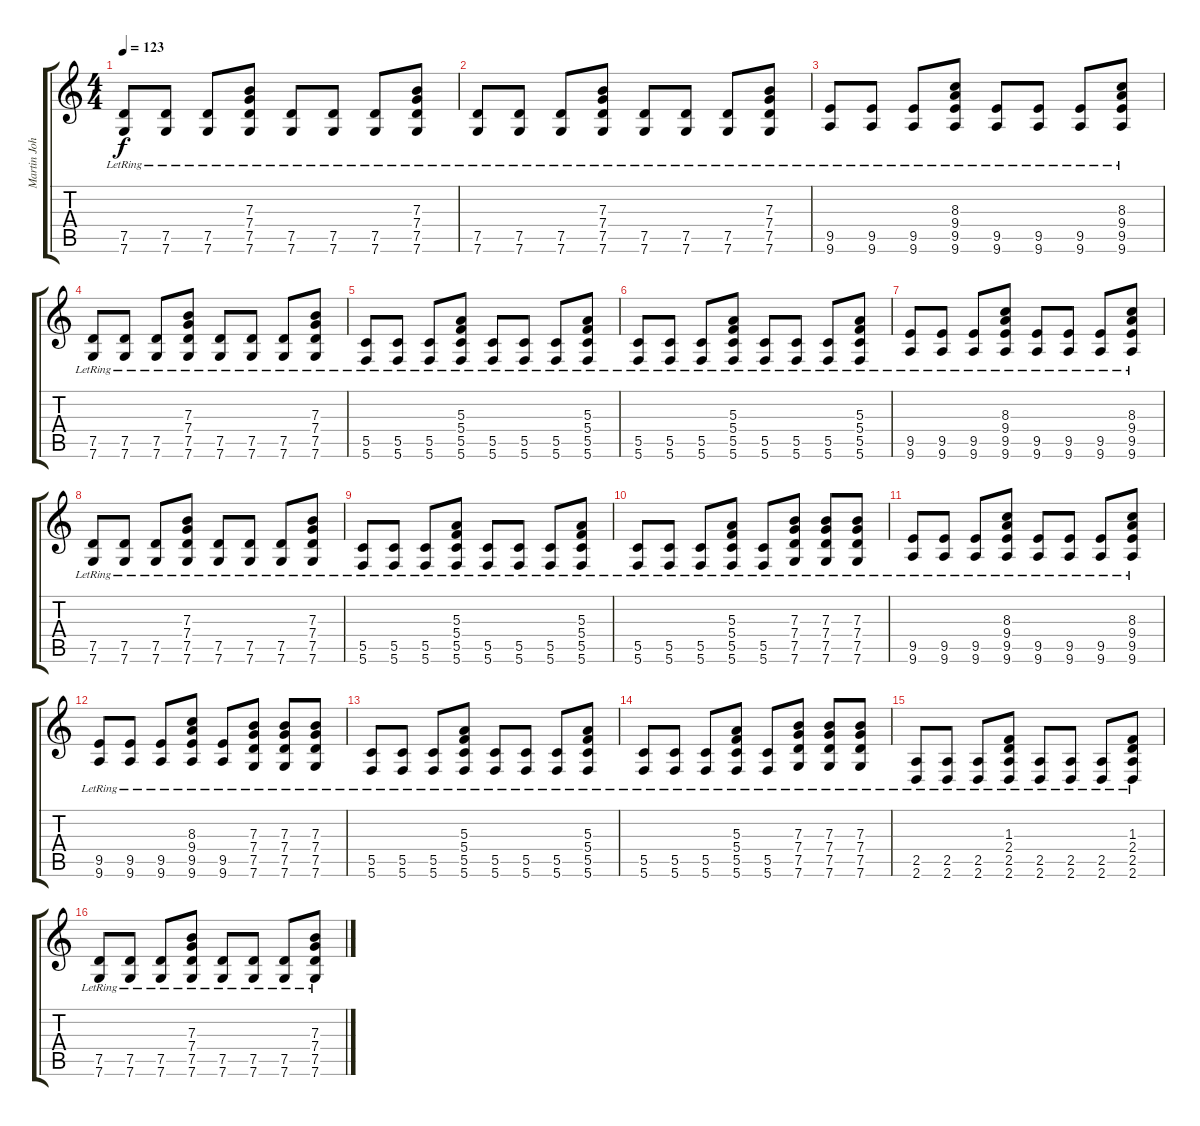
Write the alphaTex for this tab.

\track ("Martin Johnson - Rhythm Guitar" "Martin Joh") {instrument acousticguitarsteel}
\staff {score tabs}
\tuning (E4 C4 E3 C3 G2 C2) {hide}
\ts (4 4)
\tempo 123
\clef g2
\ks c
(7.5{lr} 7.6{lr}).8{dy f} (7.5{lr} 7.6{lr}).8 (7.5{lr} 7.6{lr}).8 (7.3{lr} 7.4{lr} 7.5{lr} 7.6{lr}).8 (7.5{lr} 7.6{lr}).8 (7.5{lr} 7.6{lr}).8 (7.5{lr} 7.6{lr}).8 (7.3{lr} 7.4{lr} 7.5{lr} 7.6{lr}).8 |
(7.5{lr} 7.6{lr}).8 (7.5{lr} 7.6{lr}).8 (7.5{lr} 7.6{lr}).8 (7.3{lr} 7.4 7.5{lr} 7.6{lr}).8 (7.5{lr} 7.6{lr}).8 (7.5{lr} 7.6{lr}).8 (7.5{lr} 7.6{lr}).8 (7.3{lr} 7.4{lr} 7.5{lr} 7.6{lr}).8 |
(9.5{lr} 9.6{lr}).8 (9.5{lr} 9.6{lr}).8 (9.5{lr} 9.6{lr}).8 (8.3{lr} 9.4{lr} 9.5{lr} 9.6{lr}).8 (9.5{lr} 9.6{lr}).8 (9.5{lr} 9.6{lr}).8 (9.5{lr} 9.6{lr}).8 (8.3{lr} 9.4{lr} 9.5{lr} 9.6{lr}).8 |
(7.5{lr} 7.6{lr}).8 (7.5{lr} 7.6{lr}).8 (7.5{lr} 7.6{lr}).8 (7.3{lr} 7.4{lr} 7.5{lr} 7.6{lr}).8 (7.5{lr} 7.6{lr}).8 (7.5{lr} 7.6{lr}).8 (7.5{lr} 7.6{lr}).8 (7.3{lr} 7.4{lr} 7.5{lr} 7.6{lr}).8 |
(5.5{lr} 5.6{lr}).8 (5.5{lr} 5.6{lr}).8 (5.5{lr} 5.6{lr}).8 (5.3{lr} 5.4{lr} 5.5{lr} 5.6{lr}).8 (5.5{lr} 5.6{lr}).8 (5.5{lr} 5.6{lr}).8 (5.5{lr} 5.6{lr}).8 (5.3{lr} 5.4{lr} 5.5{lr} 5.6{lr}).8 |
(5.5{lr} 5.6{lr}).8 (5.5{lr} 5.6{lr}).8 (5.5{lr} 5.6{lr}).8 (5.3{lr} 5.4{lr} 5.5{lr} 5.6{lr}).8 (5.5{lr} 5.6{lr}).8 (5.5{lr} 5.6{lr}).8 (5.5{lr} 5.6{lr}).8 (5.3{lr} 5.4{lr} 5.5{lr} 5.6{lr}).8 |
(9.5{lr} 9.6{lr}).8 (9.5{lr} 9.6{lr}).8 (9.5{lr} 9.6{lr}).8 (8.3{lr} 9.4{lr} 9.5{lr} 9.6{lr}).8 (9.5{lr} 9.6{lr}).8 (9.5{lr} 9.6{lr}).8 (9.5{lr} 9.6{lr}).8 (8.3{lr} 9.4{lr} 9.5{lr} 9.6{lr}).8 |
(7.5{lr} 7.6{lr}).8 (7.5{lr} 7.6{lr}).8 (7.5{lr} 7.6{lr}).8 (7.3{lr} 7.4{lr} 7.5{lr} 7.6{lr}).8 (7.5{lr} 7.6{lr}).8 (7.5{lr} 7.6{lr}).8 (7.5{lr} 7.6{lr}).8 (7.3{lr} 7.4{lr} 7.5{lr} 7.6{lr}).8 |
(5.5{lr} 5.6{lr}).8 (5.5{lr} 5.6{lr}).8 (5.5{lr} 5.6{lr}).8 (5.3{lr} 5.4{lr} 5.5{lr} 5.6{lr}).8 (5.5{lr} 5.6{lr}).8 (5.5{lr} 5.6{lr}).8 (5.5{lr} 5.6{lr}).8 (5.3{lr} 5.4{lr} 5.5{lr} 5.6{lr}).8 |
(5.5{lr} 5.6{lr}).8 (5.5{lr} 5.6{lr}).8 (5.5{lr} 5.6{lr}).8 (5.3{lr} 5.4{lr} 5.5{lr} 5.6{lr}).8 (5.5{lr} 5.6{lr}).8 (7.3{lr} 7.4{lr} 7.5{lr} 7.6{lr}).8 (7.3{lr} 7.4{lr} 7.5{lr} 7.6{lr}).8 (7.3{lr} 7.4{lr} 7.5{lr} 7.6{lr}).8 |
(9.5{lr} 9.6{lr}).8 (9.5{lr} 9.6{lr}).8 (9.5{lr} 9.6{lr}).8 (8.3{lr} 9.4{lr} 9.5{lr} 9.6{lr}).8 (9.5{lr} 9.6{lr}).8 (9.5{lr} 9.6{lr}).8 (9.5{lr} 9.6{lr}).8 (8.3{lr} 9.4{lr} 9.5{lr} 9.6{lr}).8 |
(9.5{lr} 9.6{lr}).8 (9.5{lr} 9.6{lr}).8 (9.5{lr} 9.6{lr}).8 (8.3{lr} 9.4{lr} 9.5{lr} 9.6{lr}).8 (9.5{lr} 9.6{lr}).8 (7.3{lr} 7.4{lr} 7.5{lr} 7.6{lr}).8 (7.3{lr} 7.4{lr} 7.5{lr} 7.6{lr}).8 (7.3{lr} 7.4{lr} 7.5{lr} 7.6{lr}).8 |
(5.5{lr} 5.6{lr}).8 (5.5{lr} 5.6{lr}).8 (5.5{lr} 5.6{lr}).8 (5.3{lr} 5.4{lr} 5.5{lr} 5.6{lr}).8 (5.5{lr} 5.6{lr}).8 (5.5{lr} 5.6{lr}).8 (5.5{lr} 5.6{lr}).8 (5.3{lr} 5.4{lr} 5.5{lr} 5.6{lr}).8 |
(5.5{lr} 5.6{lr}).8 (5.5{lr} 5.6{lr}).8 (5.5{lr} 5.6{lr}).8 (5.3 5.4{lr} 5.5{lr} 5.6{lr}).8 (5.5{lr} 5.6{lr}).8 (7.3{lr} 7.4{lr} 7.5{lr} 7.6{lr}).8 (7.3{lr} 7.4{lr} 7.5{lr} 7.6{lr}).8 (7.3{lr} 7.4{lr} 7.5{lr} 7.6{lr}).8 |
(2.5{lr} 2.6{lr}).8 (2.5{lr} 2.6{lr}).8 (2.5{lr} 2.6{lr}).8 (1.3{lr} 2.4{lr} 2.5{lr} 2.6{lr}).8 (2.5{lr} 2.6{lr}).8 (2.5{lr} 2.6{lr}).8 (2.5{lr} 2.6{lr}).8 (1.3{lr} 2.4{lr} 2.5{lr} 2.6{lr}).8 |
(7.5{lr} 7.6{lr}).8 (7.5{lr} 7.6{lr}).8 (7.5{lr} 7.6{lr}).8 (7.3 7.4{lr} 7.5{lr} 7.6{lr}).8 (7.5{lr} 7.6{lr}).8 (7.5{lr} 7.6{lr}).8 (7.5{lr} 7.6{lr}).8 (7.3{lr} 7.4{lr} 7.5{lr} 7.6{lr}).8
